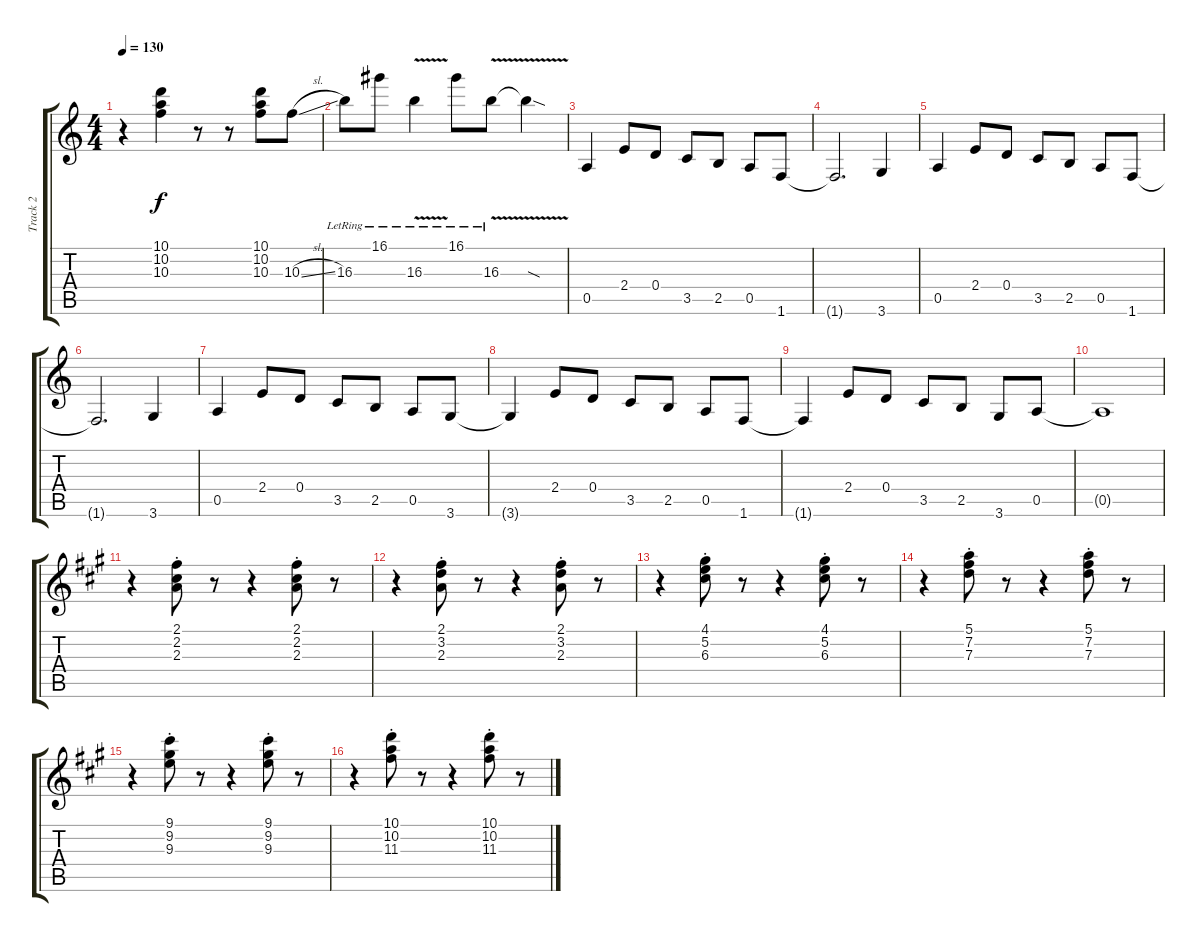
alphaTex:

\track ("Track 2" "Track 2") {instrument distortionguitar}
\staff {score tabs}
\tuning (E4 B3 G3 D3 A2 E2) {hide}
\ts (4 4)
\tempo 130
\clef g2
\ks aminor
r.4{dy f} (10.1 10.2 10.3).4 r.8 r.8 (10.1 10.2 10.3).8 10.3{sl}.8 |
16.3{lr}.8 16.1{lr}.8 16.3{v lr}.4 16.1{lr}.8 16.3{v lr}.8 16.3{sod t}.4 |
0.5.4{instrument distortionguitar} 2.4.8 0.4.8 3.5.8 2.5.8 0.5.8 1.6.8 |
1.6{t}.2{d} 3.6.4 |
0.5.4 2.4.8 0.4.8 3.5.8 2.5.8 0.5.8 1.6.8 |
1.6{t}.2{d} 3.6.4 |
0.5.4 2.4.8 0.4.8 3.5.8 2.5.8 0.5.8 3.6.8 |
3.6{t}.4 2.4.8 0.4.8 3.5.8 2.5.8 0.5.8 1.6.8 |
1.6{t}.4 2.4.8 0.4.8 3.5.8 2.5.8 3.6.8 0.5.8 |
0.5{t}.1 |
\ks f#minor
r.4{instrument electricguitarclean} (2.1{st} 2.2{st} 2.3{st}).8 r.8 r.4 (2.1{st} 2.2{st} 2.3{st}).8 r.8 |
r.4 (2.1{st} 3.2{st} 2.3{st}).8 r.8 r.4 (2.1{st} 3.2{st} 2.3{st}).8 r.8 |
r.4 (4.1{st} 5.2{st} 6.3{st}).8 r.8 r.4 (4.1{st} 5.2{st} 6.3{st}).8 r.8 |
r.4 (5.1{st} 7.2{st} 7.3{st}).8 r.8 r.4 (5.1{st} 7.2{st} 7.3{st}).8 r.8 |
r.4 (9.1{st} 9.2{st} 9.3{st}).8 r.8 r.4 (9.1{st} 9.2{st} 9.3{st}).8 r.8 |
r.4 (10.1{st} 10.2{st} 11.3{st}).8 r.8 r.4 (10.1{st} 10.2{st} 11.3{st}).8 r.8
